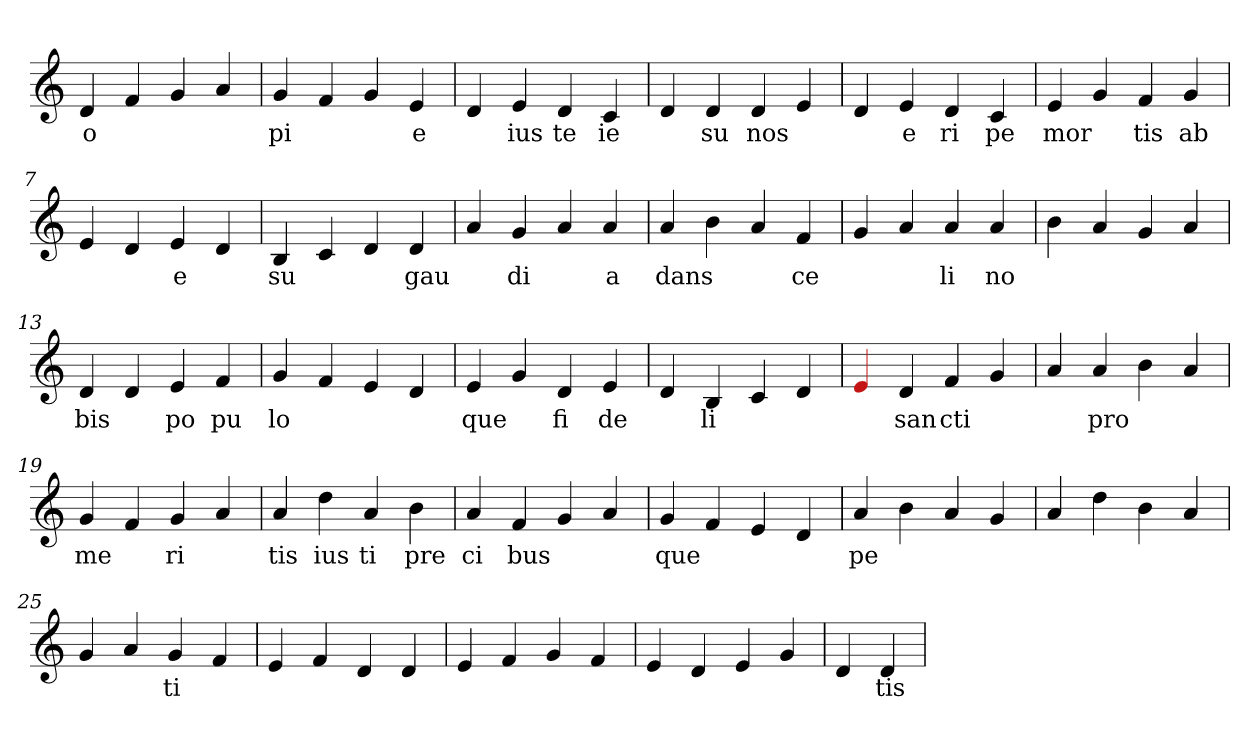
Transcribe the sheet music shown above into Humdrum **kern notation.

**kern	**text
*part1	*part1
*staff1	*staff1
*clefG2	*
=1	=1
4d	o
4f	.
4g	.
4a	.
=2	=2
4g	pi
4f	.
4g	.
4e	e
=3	=3
4d	.
4e	ius
4d	te
4c	ie
=4	=4
4d	.
4d	su
4d	nos
4e	.
=5	=5
4d	.
4e	e
4d	ri
4c	pe
=6	=6
4e	mor
4g	.
4f	tis
4g	ab
=7	=7
4e	.
4d	.
4e	e
4d	.
=8	=8
4B	su
4c	.
4d	.
4d	gau
=9	=9
4a	.
4g	di
4a	.
4a	a
=10	=10
4a	dans
4b	.
4a	.
4f	ce
=11	=11
4g	.
4a	.
4a	li
4a	no
=12	=12
4b	.
4a	.
4g	.
4a	.
=13	=13
4d	bis
4d	.
4e	po
4f	pu
=14	=14
4g	lo
4f	.
4e	.
4d	.
=15	=15
4e	que
4g	.
4d	fi
4e	de
=16	=16
4d	.
4B	li
4c	.
4d	.
=17	=17
4Re	.
4d	san
4f	cti
4g	.
=18	=18
4a	.
4a	pro
4b	.
4a	.
=19	=19
4g	me
4f	.
4g	ri
4a	.
=20	=20
4a	tis
4dd	ius
4a	ti
4b	pre
=21	=21
4a	ci
4f	bus
4g	.
4a	.
=22	=22
4g	que
4f	.
4e	.
4d	.
=23	=23
4a	pe
4b	.
4a	.
4g	.
=24	=24
4a	.
4dd	.
4b	.
4a	.
=25	=25
4g	.
4a	.
4g	ti
4f	.
=26	=26
4e	.
4f	.
4d	.
4d	.
=27	=27
4e	.
4f	.
4g	.
4f	.
=28	=28
4e	.
4d	.
4e	.
4g	.
=29	=29
4d	.
4d	tis
=	=
*-	*-
